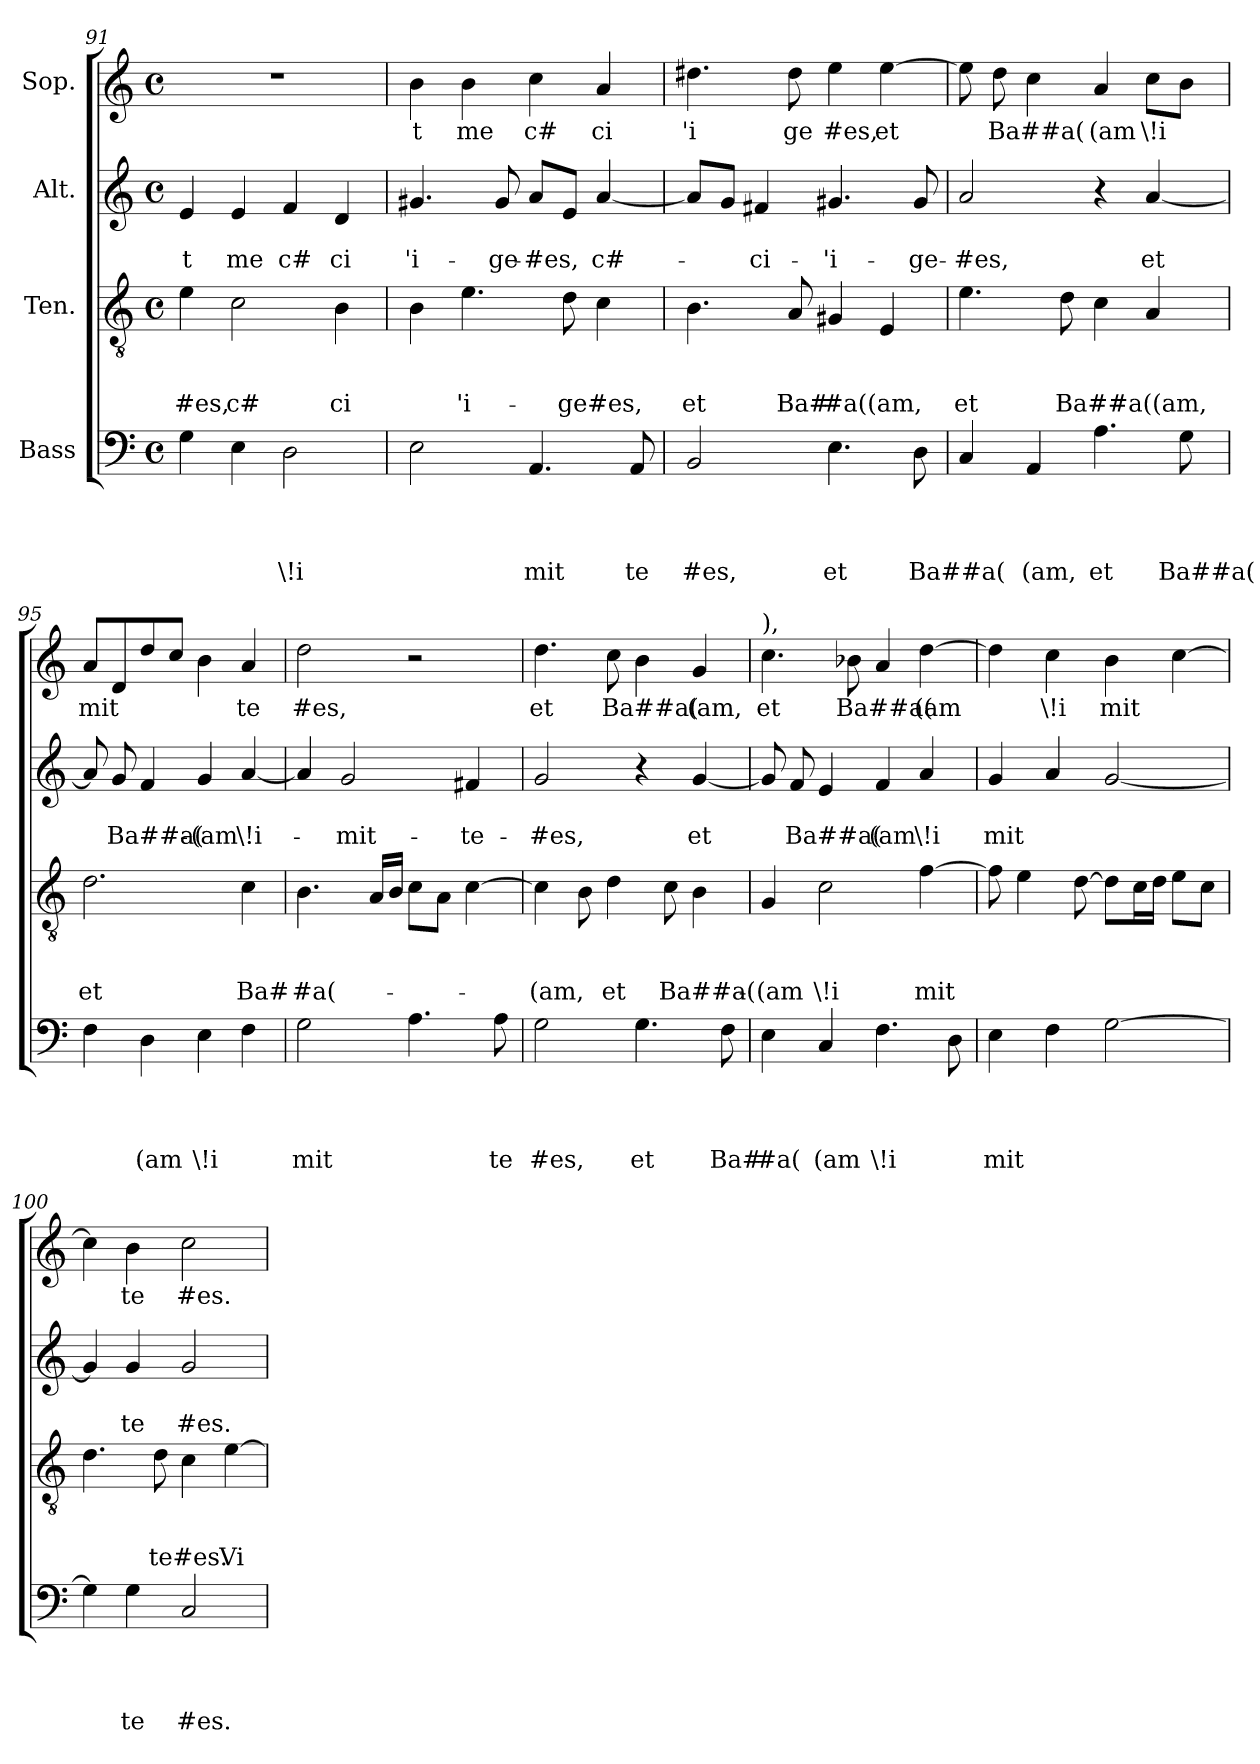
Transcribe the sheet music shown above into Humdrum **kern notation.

**kern	**text	**text	**text	**text	**kern	**text	**text	**text	**kern	**text	**text	**kern	**text
*part4	*part4	*part4	*part4	*part4	*part3	*part3	*part3	*part3	*part2	*part2	*part2	*part1	*part1
*staff4	*staff4	*staff4	*staff4	*staff4	*staff3	*staff3	*staff3	*staff3	*staff2	*staff2	*staff2	*staff1	*staff1
*I"Bass	*	*	*	*	*I"Ten.	*	*	*	*I"Alt.	*	*	*I"Sop.	*
*clefF4	*	*	*	*	*clefGv2	*	*	*	*clefG2	*	*	*clefG2	*
*k[]	*	*	*	*	*k[]	*	*	*	*k[]	*	*	*k[]	*
*C:	*	*	*	*	*C:	*	*	*	*C:	*	*	*C:	*
*M4/4	*	*	*	*	*M4/4	*	*	*	*M4/4	*	*	*M4/4	*
*met(c)	*	*	*	*	*met(c)	*	*	*	*met(c)	*	*	*met(c)	*
=91	=91	=91	=91	=91	=91	=91	=91	=91	=91	=91	=91	=91	=91
!	!	!	!	!	!	!	!	!LO:LY:b	!	!	!LO:LY:b	!	!
4G\	.	.	.	.	4e\	.	.	#es,	4e/	.	t	1r	.
!	!	!	!	!	!	!	!	!LO:LY:b:rj	!	!	!LO:LY:b	!	!
4E\	.	.	.	.	2c\	.	.	c#	4e/	.	me	.	.
!	!	!	!	!LO:LY:b	!	!	!	!	!	!	!LO:LY:b:rj	!	!
2D\	.	.	.	\!i	.	.	.	.	4f/	.	c#	.	.
!	!	!	!	!	!	!	!	!LO:LY:b	!	!	!LO:LY:b	!	!
.	.	.	.	.	4B\	.	.	ci	4d/	.	ci	.	.
!!LO:LB:g=z
=92	=92	=92	=92	=92	=92	=92	=92	=92	=92	=92	=92	=92	=92
!	!	!	!	!	!	!	!	!	!	!	!LO:LY:b	!	!LO:LY:b
2E\	.	.	.	.	4B\	.	.	.	4.g#X/	.	'i-	4b\	t
!	!	!	!	!	!	!	!	!LO:LY:b	!	!	!	!	!LO:LY:b
.	.	.	.	.	4.e\	.	.	'i-	.	.	.	4b\	me
!	!	!	!	!	!	!	!	!	!	!	!LO:LY:b	!	!
.	.	.	.	.	.	.	.	.	8g#/	.	-ge-	.	.
!	!	!	!	!LO:LY:b	!	!	!	!	!	!	!LO:LY:b	!	!LO:LY:b:rj
4.AA/	.	.	.	mit	.	.	.	.	8a/L	.	-#es,	4cc\	c#
!	!	!	!	!	!	!	!	!LO:LY:b	!	!	!	!	!
.	.	.	.	.	8d\	.	.	-ge#es,	8e/J	.	.	.	.
!	!	!	!	!	!	!	!	!	!	!	!LO:LY:b	!	!LO:LY:b
.	.	.	.	.	4c\	.	.	.	[<4a/	.	c#-	4a/	ci
!	!	!	!	!LO:LY:b	!	!	!	!	!	!	!	!	!
8AA/	.	.	.	te	.	.	.	.	.	.	.	.	.
=93	=93	=93	=93	=93	=93	=93	=93	=93	=93	=93	=93	=93	=93
!	!	!	!	!LO:LY:b	!	!	!	!LO:LY:b	!	!	!	!	!LO:LY:b
2BB/	.	.	.	#es,	4.B\	.	.	et	8a/L]	.	.	4.dd#X\	'i
.	.	.	.	.	.	.	.	.	8g/J	.	.	.	.
!	!	!	!	!	!	!	!	!	!	!	!LO:LY:b	!	!
.	.	.	.	.	.	.	.	.	4f#X/	.	-ci-	.	.
!	!	!	!	!	!	!	!	!LO:LY:b	!	!	!	!	!LO:LY:b
.	.	.	.	.	8A/	.	.	Ba#	.	.	.	8dd#\	ge
!	!	!	!	!LO:LY:b	!	!	!	!LO:LY:b	!	!	!LO:LY:b	!	!LO:LY:b
4.E\	.	.	.	et	4G#X/	.	.	#a((am,	4.g#X/	.	-'i-	4ee\	#es,
!	!	!	!	!	!	!	!	!	!	!	!	!	!LO:LY:b
.	.	.	.	.	4E/	.	.	.	.	.	.	[>4ee\	et
!	!	!	!	!LO:LY:b	!	!	!	!	!	!	!LO:LY:b	!	!
8D\	.	.	.	Ba##a(	.	.	.	.	8g#/	.	-ge-	.	.
=94	=94	=94	=94	=94	=94	=94	=94	=94	=94	=94	=94	=94	=94
!	!	!	!	!	!	!	!	!LO:LY:b	!	!	!LO:LY:b	!	!
4C/	.	.	.	.	4.e\	.	.	et	2a/	.	-#es,	8ee\]	.
!	!	!	!	!	!	!	!	!	!	!	!	!	!LO:LY:b
.	.	.	.	.	.	.	.	.	.	.	.	8dd\	Ba##a(
!	!	!	!	!LO:LY:b	!	!	!	!	!	!	!	!	!
4AA/	.	.	.	(am,	.	.	.	.	.	.	.	4cc\	.
!	!	!	!	!	!	!	!	!LO:LY:b	!	!	!	!	!
.	.	.	.	.	8d\	.	.	Ba##a((am,	.	.	.	.	.
!	!	!	!	!LO:LY:b	!	!	!	!	!	!	!	!	!LO:LY:b
4.A\	.	.	.	et	4c\	.	.	.	4r	.	.	4a/	(am
!	!	!	!	!	!	!	!	!	!	!	!LO:LY:b	!	!LO:LY:b
.	.	.	.	.	4A/	.	.	.	[<4a/	.	et	8cc\L	\!i
!	!	!	!	!LO:LY:b	!	!	!	!	!	!	!	!	!
8G\	.	.	.	Ba##a(	.	.	.	.	.	.	.	8b\J	.
=95	=95	=95	=95	=95	=95	=95	=95	=95	=95	=95	=95	=95	=95
!	!	!	!	!	!	!	!	!LO:LY:b	!	!	!	!	!LO:LY:b
4F\	.	.	.	.	2.d\	.	.	et	8a/]	.	.	8a/L	mit
!	!	!	!	!	!	!	!	!	!	!	!LO:LY:b	!	!
.	.	.	.	.	.	.	.	.	8g/	.	Ba##a(-	8d/	.
!	!	!	!	!LO:LY:b	!	!	!	!	!	!	!	!	!
4D\	.	.	.	(am	.	.	.	.	4f/	.	.	8dd/	.
.	.	.	.	.	.	.	.	.	.	.	.	8cc/J	.
!	!	!	!	!LO:LY:b	!	!	!	!	!	!	!LO:LY:b	!	!
4E\	.	.	.	\!i	.	.	.	.	4g/	.	-(am	4b\	.
!	!	!	!	!	!	!	!	!LO:LY:b	!	!	!LO:LY:b	!	!LO:LY:b
4F\	.	.	.	.	4c\	.	.	Ba#-	[<4a/	.	\!i-	4a/	te
=96	=96	=96	=96	=96	=96	=96	=96	=96	=96	=96	=96	=96	=96
!	!	!	!	!LO:LY:b	!	!	!	!LO:LY:b	!	!	!	!	!LO:LY:b
2G\	.	.	.	mit	4.B\	.	.	-#a(-	4a/]	.	.	2dd\	#es,
!	!	!	!	!	!	!	!	!	!	!	!LO:LY:b	!	!
.	.	.	.	.	.	.	.	.	2g/	.	-mit-	.	.
.	.	.	.	.	16A/LL	.	.	.	.	.	.	.	.
.	.	.	.	.	16B/JJ	.	.	.	.	.	.	.	.
4.A\	.	.	.	.	8c\L	.	.	.	.	.	.	2r	.
.	.	.	.	.	8A\J	.	.	.	.	.	.	.	.
!	!	!	!	!	!	!	!	!	!	!	!LO:LY:b	!	!
.	.	.	.	.	[>4c\	.	.	.	4f#X/	.	-te-	.	.
!	!	!	!	!LO:LY:b	!	!	!	!	!	!	!	!	!
8A\	.	.	.	te	.	.	.	.	.	.	.	.	.
=97	=97	=97	=97	=97	=97	=97	=97	=97	=97	=97	=97	=97	=97
!	!	!	!	!LO:LY:b	!	!	!	!LO:LY:b	!	!	!LO:LY:b	!	!LO:LY:b
2G\	.	.	.	#es,	4c\]	.	.	-(am,	2g/	.	-#es,	4.dd\	et
.	.	.	.	.	8B\	.	.	.	.	.	.	.	.
!	!	!	!	!	!	!	!	!LO:LY:b	!	!	!	!	!LO:LY:b
.	.	.	.	.	4d\	.	.	et	.	.	.	8cc\	Ba##a(
!	!	!	!	!LO:LY:b	!	!	!	!	!	!	!	!	!
4.G\	.	.	.	et	.	.	.	.	4r	.	.	4b\	.
!	!	!	!	!	!	!	!	!LO:LY:b	!	!	!	!	!
.	.	.	.	.	8c\	.	.	Ba##a(-	.	.	.	.	.
!	!	!	!	!	!	!	!	!	!	!	!LO:LY:b	!	!LO:LY:b
.	.	.	.	.	4B\	.	.	.	[<4g/	.	et	4g/	(am,
!	!	!	!	!LO:LY:b	!	!	!	!	!	!	!	!	!
8F\	.	.	.	Ba#	.	.	.	.	.	.	.	.	.
!!LO:LB:g=z
=98	=98	=98	=98	=98	=98	=98	=98	=98	=98	=98	=98	=98	=98
!	!	!	!	!	!	!	!	!	!	!	!	!LO:TX:a:t=),	!
!	!	!	!	!LO:LY:b	!	!	!	!LO:LY:b	!	!	!	!	!LO:LY:b
4E\	.	.	.	#a(	4G/	.	.	-(am	8g/]	.	.	4.cc\	et
!	!	!	!	!	!	!	!	!	!	!	!LO:LY:b	!	!
.	.	.	.	.	.	.	.	.	8f/	.	Ba##a(	.	.
!	!	!	!	!LO:LY:b	!	!	!	!LO:LY:b	!	!	!	!	!
4C/	.	.	.	(am	2c\	.	.	\!i	4e/	.	.	.	.
!	!	!	!	!	!	!	!	!	!	!	!	!	!LO:LY:b
.	.	.	.	.	.	.	.	.	.	.	.	8b-X\	Ba##a(
!	!	!	!	!LO:LY:b	!	!	!	!	!	!	!LO:LY:b	!	!
4.F\	.	.	.	\!i	.	.	.	.	4f/	.	(am	4a/	.
!	!	!	!	!	!	!	!	!LO:LY:b	!	!	!LO:LY:b	!	!LO:LY:b
.	.	.	.	.	[>4f\	.	.	mit	4a/	.	\!i	[>4dd\	(am
8D\	.	.	.	.	.	.	.	.	.	.	.	.	.
=99	=99	=99	=99	=99	=99	=99	=99	=99	=99	=99	=99	=99	=99
!	!	!	!	!LO:LY:b	!	!	!	!	!	!	!LO:LY:b	!	!
4E\	.	.	.	mit	8f\]	.	.	.	4g/	.	mit	4dd\]	.
.	.	.	.	.	4e\	.	.	.	.	.	.	.	.
!	!	!	!	!	!	!	!	!	!	!	!	!	!LO:LY:b
4F\	.	.	.	.	.	.	.	.	4a/	.	.	4cc\	\!i
.	.	.	.	.	[>8d\	.	.	.	.	.	.	.	.
!	!	!	!	!	!	!	!	!	!	!	!	!	!LO:LY:b
[>2G\	.	.	.	.	8d\L]	.	.	.	[<2g/	.	.	4b\	mit
.	.	.	.	.	16c\L	.	.	.	.	.	.	.	.
.	.	.	.	.	16d\JJ	.	.	.	.	.	.	.	.
.	.	.	.	.	8e\L	.	.	.	.	.	.	[>4cc\	.
.	.	.	.	.	8c\J	.	.	.	.	.	.	.	.
=100	=100	=100	=100	=100	=100	=100	=100	=100	=100	=100	=100	=100	=100
4G\]	.	.	.	.	4.d\	.	.	.	4g/]	.	.	4cc\]	.
!	!	!	!	!LO:LY:b	!	!	!	!	!	!	!LO:LY:b	!	!LO:LY:b
4G\	.	.	.	te	.	.	.	.	4g/	.	te	4b\	te
!	!	!	!	!	!	!	!	!LO:LY:b	!	!	!	!	!
.	.	.	.	.	8d\	.	.	te#es.	.	.	.	.	.
!	!	!	!	!LO:LY:b	!	!	!	!	!	!	!LO:LY:b	!	!LO:LY:b
2C/	.	.	.	#es.	4c\	.	.	.	2g/	.	#es.	2cc\	#es.
!	!	!	!	!	!	!	!	!LO:LY:b	!	!	!	!	!
.	.	.	.	.	[>4e\	.	.	Vi	.	.	.	.	.
=	=	=	=	=	=	=	=	=	=	=	=	=	=
*-	*-	*-	*-	*-	*-	*-	*-	*-	*-	*-	*-	*-	*-
